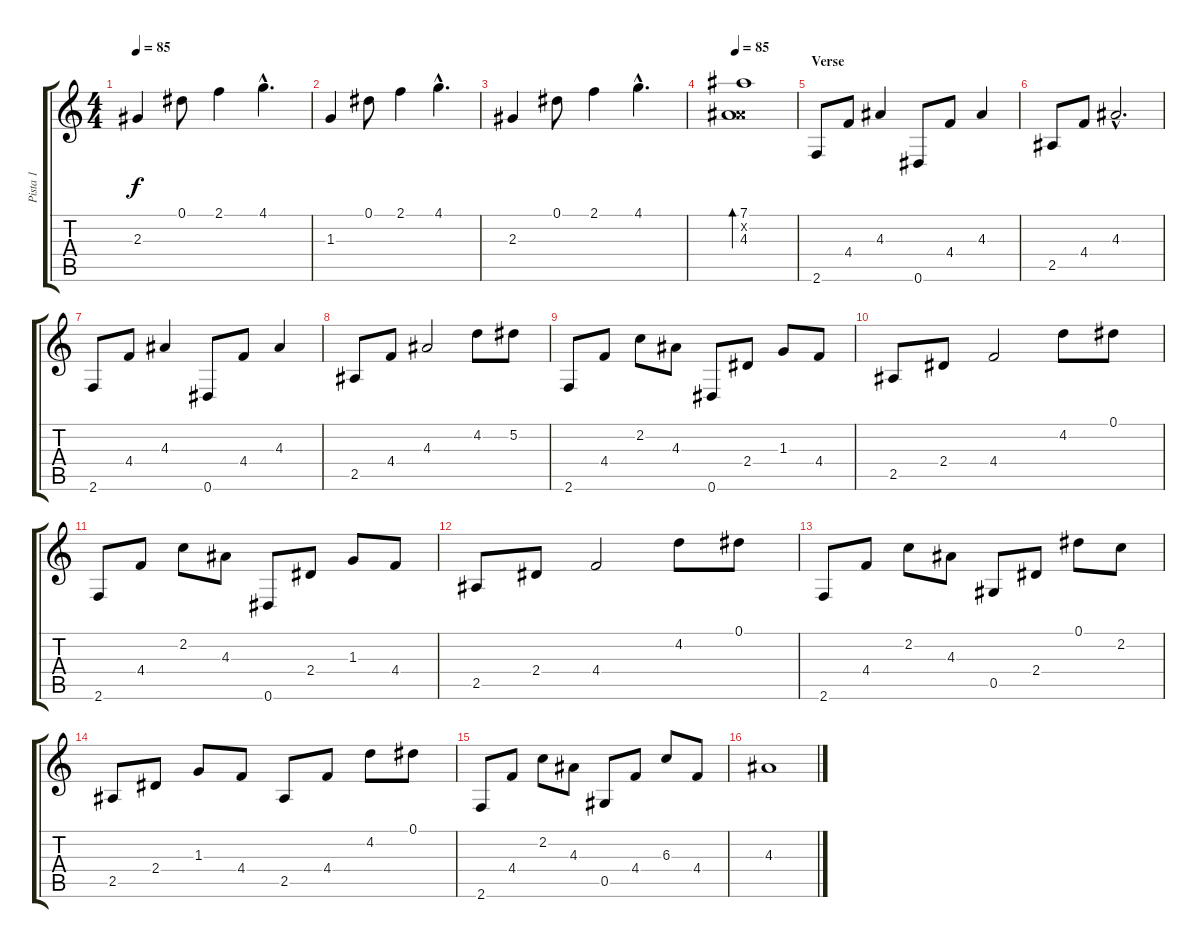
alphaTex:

\track ("Pista 1" "Pista 1") {instrument distortionguitar}
\staff {score tabs}
\tuning (Eb4 Bb3 Gb3 Db3 Ab2 Eb2) {hide}
\ts (4 4)
\tempo 85
\tempo 75
\tempo 85
\clef g2
\ks c
2.3.4{dy f instrument acousticgrandpiano} 0.1.8 2.1.4 4.1{hac}.4{d} |
1.3.4 0.1.8 2.1.4 4.1{hac}.4{d} |
2.3.4 0.1.8 2.1.4 4.1{hac}.4{d} |
\tempo 85
(7.1 0.2{x} 4.3).1{bd 240} |
\section ("" "Verse")
2.6.8 4.4.8 4.3.4 0.6.8 4.4.8 4.3.4 |
2.5.8 4.4.8 4.3{hac}.2{d} |
2.6.8 4.4.8 4.3.4 0.6.8 4.4.8 4.3.4 |
2.5.8 4.4.8 4.3.2 4.2.8 5.2.8 |
2.6.8 4.4.8 2.2.8 4.3.8 0.6.8 2.4.8 1.3.8 4.4.8 |
2.5.8 2.4.8 4.4.2 4.2.8 0.1.8 |
2.6.8 4.4.8 2.2.8 4.3.8 0.6.8 2.4.8 1.3.8 4.4.8 |
2.5.8 2.4.8 4.4.2 4.2.8 0.1.8 |
2.6.8 4.4.8 2.2.8 4.3.8 0.5.8 2.4.8 0.1.8 2.2.8 |
2.5.8 2.4.8 1.3.8 4.4.8 2.5.8 4.4.8 4.2.8 0.1.8 |
2.6.8 4.4.8 2.2.8 4.3.8 0.5.8 4.4.8 6.3.8 4.4.8 |
4.3.1
